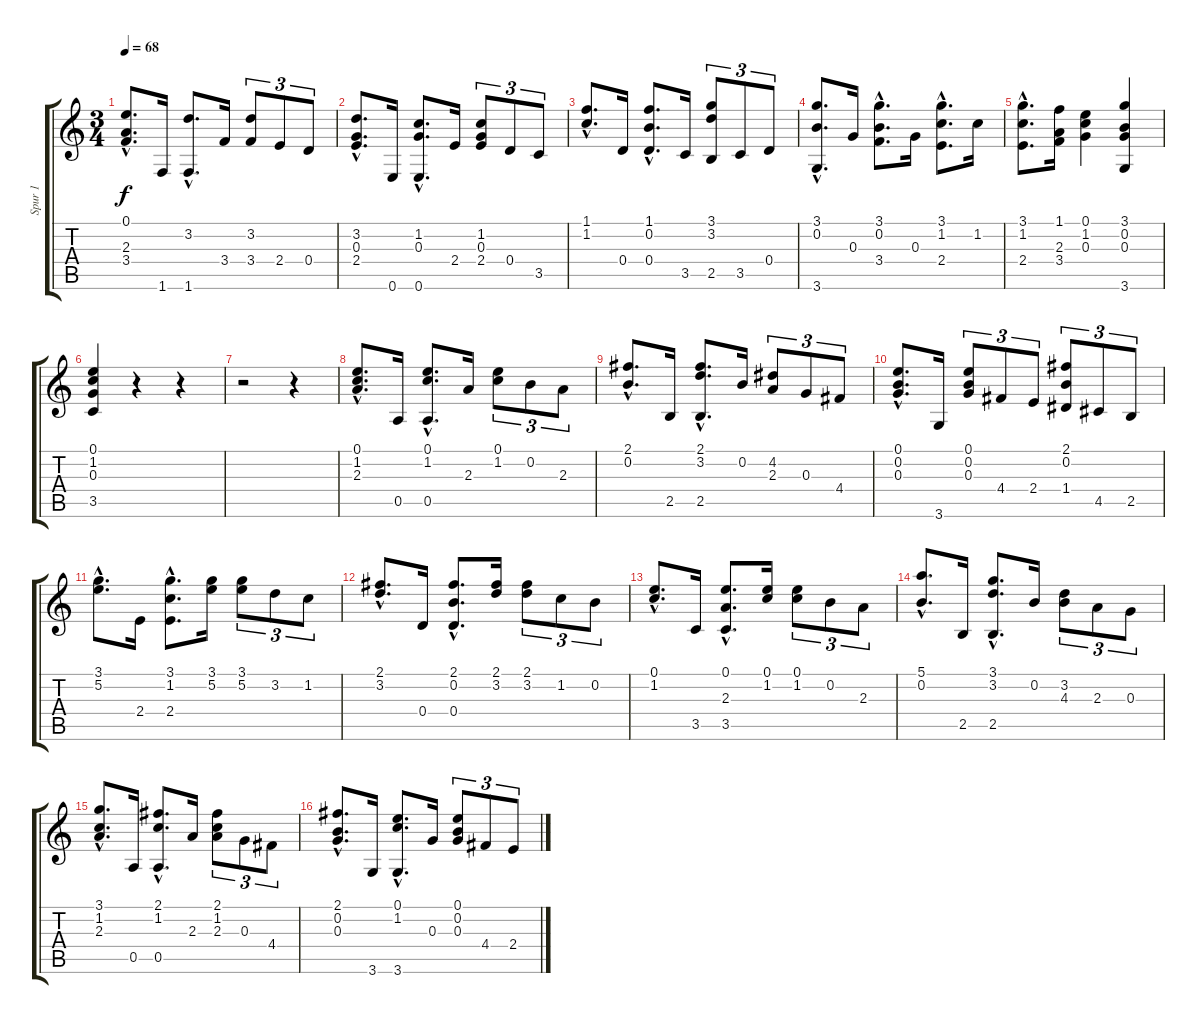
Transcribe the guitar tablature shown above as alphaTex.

\track ("Spur 1" "Spur 1") {instrument acousticguitarnylon}
\staff {score tabs}
\tuning (E4 B3 G3 D3 A2 E2) {hide}
\ts (3 4)
\tempo 68
\clef g2
\ks c
(0.1{hac} 2.3{hac} 3.4{hac}).8{d dy f} 1.6.16 (3.2{hac} 1.6{hac}).8{d} 3.4.16 (3.2 3.4).8{tu (3 2)} 2.4.8{tu (3 2)} 0.4.8{tu (3 2)} |
(3.2{hac} 0.3{hac} 2.4{hac}).8{d} 0.6.16 (1.2{hac} 0.3{hac} 0.6{hac}).8{d} 2.4.16 (1.2 0.3 2.4).8{tu (3 2)} 0.4.8{tu (3 2)} 3.5.8{tu (3 2)} |
(1.1{hac} 1.2{hac}).8{d} 0.4.16 (1.1{hac} 0.2{hac} 0.4{hac}).8{d} 3.5.16 (3.1 3.2 2.5).8{tu (3 2)} 3.5.8{tu (3 2)} 0.4.8{tu (3 2)} |
(3.1{hac} 0.2{hac} 3.6{hac}).8{d} 0.3.16 (3.1{hac} 0.2{hac} 3.4{hac}).8{d} 0.3.16 (3.1{hac} 1.2{hac} 2.4{hac}).8{d} 1.2.16 |
(3.1{hac} 1.2{hac} 2.4{hac}).8{d} (1.1 2.3 3.4).16 (0.1 1.2 0.3).4 (3.1 0.2 0.3 3.6).4 |
(0.1 1.2 0.3 3.5).4 r.4 r.4 |
r.2 r.4 |
(0.1{hac} 1.2{hac} 2.3{hac}).8{d} 0.5.16 (0.1{hac} 1.2{hac} 0.5{hac}).8{d} 2.3.16 (0.1 1.2).8{tu (3 2)} 0.2.8{tu (3 2)} 2.3.8{tu (3 2)} |
(2.1{hac} 0.2{hac}).8{d} 2.5.16 (2.1{hac} 3.2{hac} 2.5{hac}).8{d} 0.2.16 (4.2 2.3).8{tu (3 2)} 0.3.8{tu (3 2)} 4.4.8{tu (3 2)} |
(0.1{hac} 0.2{hac} 0.3{hac}).8{d} 3.6.16 (0.1 0.2 0.3).8{tu (3 2)} 4.4.8{tu (3 2)} 2.4.8{tu (3 2)} (2.1 0.2 1.4).8{tu (3 2)} 4.5.8{tu (3 2)} 2.5.8{tu (3 2)} |
(3.1{hac} 5.2{hac}).8{d} 2.4.16 (3.1{hac} 1.2{hac} 2.4{hac}).8{d} (3.1 5.2).16 (3.1 5.2).8{tu (3 2)} 3.2.8{tu (3 2)} 1.2.8{tu (3 2)} |
(2.1{hac} 3.2{hac}).8{d} 0.4.16 (2.1{hac} 0.2{hac} 0.4{hac}).8{d} (2.1 3.2).16 (2.1 3.2).8{tu (3 2)} 1.2.8{tu (3 2)} 0.2.8{tu (3 2)} |
(0.1{hac} 1.2{hac}).8{d} 3.5.16 (0.1{hac} 2.3{hac} 3.5{hac}).8{d} (0.1 1.2).16 (0.1 1.2).8{tu (3 2)} 0.2.8{tu (3 2)} 2.3.8{tu (3 2)} |
(5.1{hac} 0.2{hac}).8{d} 2.5.16 (3.1{hac} 3.2{hac} 2.5{hac}).8{d} 0.2.16 (3.2 4.3).8{tu (3 2)} 2.3.8{tu (3 2)} 0.3.8{tu (3 2)} |
(3.1{hac} 1.2{hac} 2.3{hac}).8{d} 0.5.16 (2.1{hac} 1.2{hac} 0.5{hac}).8{d} 2.3.16 (2.1 1.2 2.3).8{tu (3 2)} 0.3.8{tu (3 2)} 4.4.8{tu (3 2)} |
(2.1{hac} 0.2{hac} 0.3{hac}).8{d} 3.6.16 (0.1{hac} 1.2{hac} 3.6{hac}).8{d} 0.3.16 (0.1 0.2 0.3).8{tu (3 2)} 4.4.8{tu (3 2)} 2.4.8{tu (3 2)}
